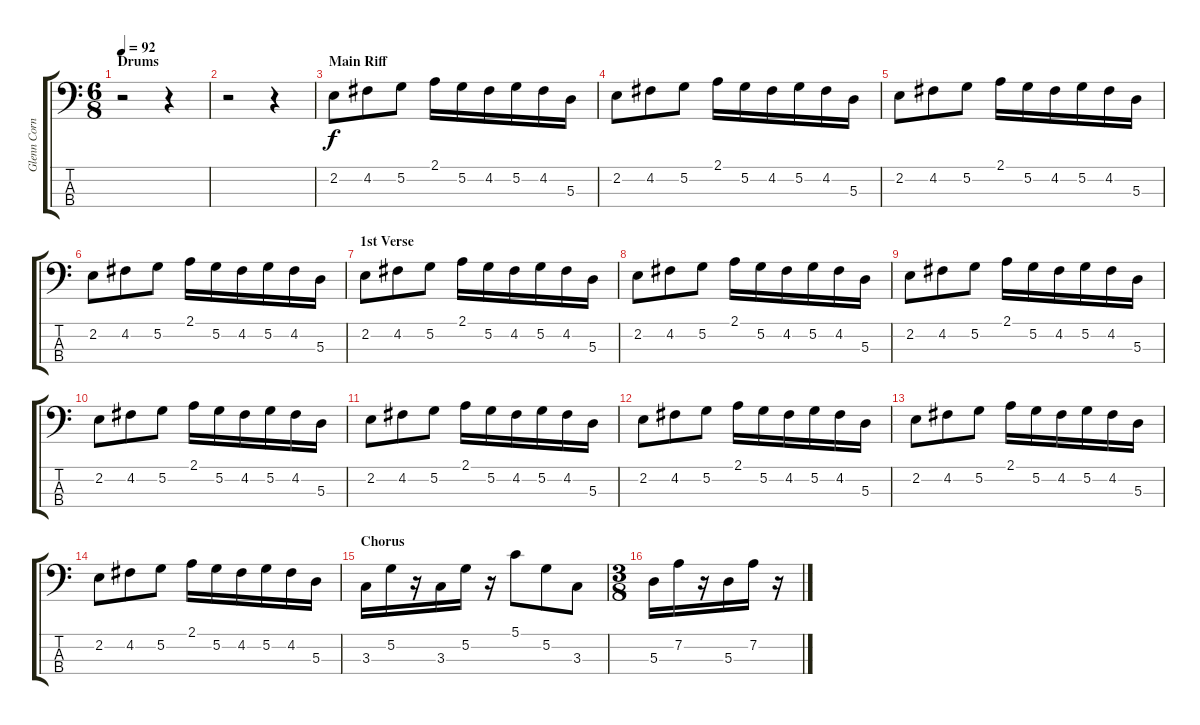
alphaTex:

\track ("Glenn Cornick (Bass Guitar)" "Glenn Corn") {instrument electricbassfinger}
\staff {score tabs}
\tuning (G2 D2 A1 E1) {hide}
\ts (6 8)
\section ("" "Drums")
\tempo 92
\clef f4
\ks c
r.2{dy f instrument electricbassfinger} r.4 |
r.2 r.4 |
\section ("" "Main Riff")
2.2.8 4.2.8 5.2.8 2.1.16 5.2.16 4.2.16 5.2.16 4.2.16 5.3.16 |
2.2.8 4.2.8 5.2.8 2.1.16 5.2.16 4.2.16 5.2.16 4.2.16 5.3.16 |
2.2.8 4.2.8 5.2.8 2.1.16 5.2.16 4.2.16 5.2.16 4.2.16 5.3.16 |
2.2.8 4.2.8 5.2.8 2.1.16 5.2.16 4.2.16 5.2.16 4.2.16 5.3.16 |
\section ("" "1st Verse")
2.2.8 4.2.8 5.2.8 2.1.16 5.2.16 4.2.16 5.2.16 4.2.16 5.3.16 |
2.2.8 4.2.8 5.2.8 2.1.16 5.2.16 4.2.16 5.2.16 4.2.16 5.3.16 |
2.2.8 4.2.8 5.2.8 2.1.16 5.2.16 4.2.16 5.2.16 4.2.16 5.3.16 |
2.2.8 4.2.8 5.2.8 2.1.16 5.2.16 4.2.16 5.2.16 4.2.16 5.3.16 |
2.2.8 4.2.8 5.2.8 2.1.16 5.2.16 4.2.16 5.2.16 4.2.16 5.3.16 |
2.2.8 4.2.8 5.2.8 2.1.16 5.2.16 4.2.16 5.2.16 4.2.16 5.3.16 |
2.2.8 4.2.8 5.2.8 2.1.16 5.2.16 4.2.16 5.2.16 4.2.16 5.3.16 |
2.2.8 4.2.8 5.2.8 2.1.16 5.2.16 4.2.16 5.2.16 4.2.16 5.3.16 |
\section ("" "Chorus")
3.3.16 5.2.16 r.16 3.3.16 5.2.16 r.16 5.1.8 5.2.8 3.3.8 |
\ts (3 8)
5.3.16 7.2.16 r.16 5.3.16 7.2.16 r.16
